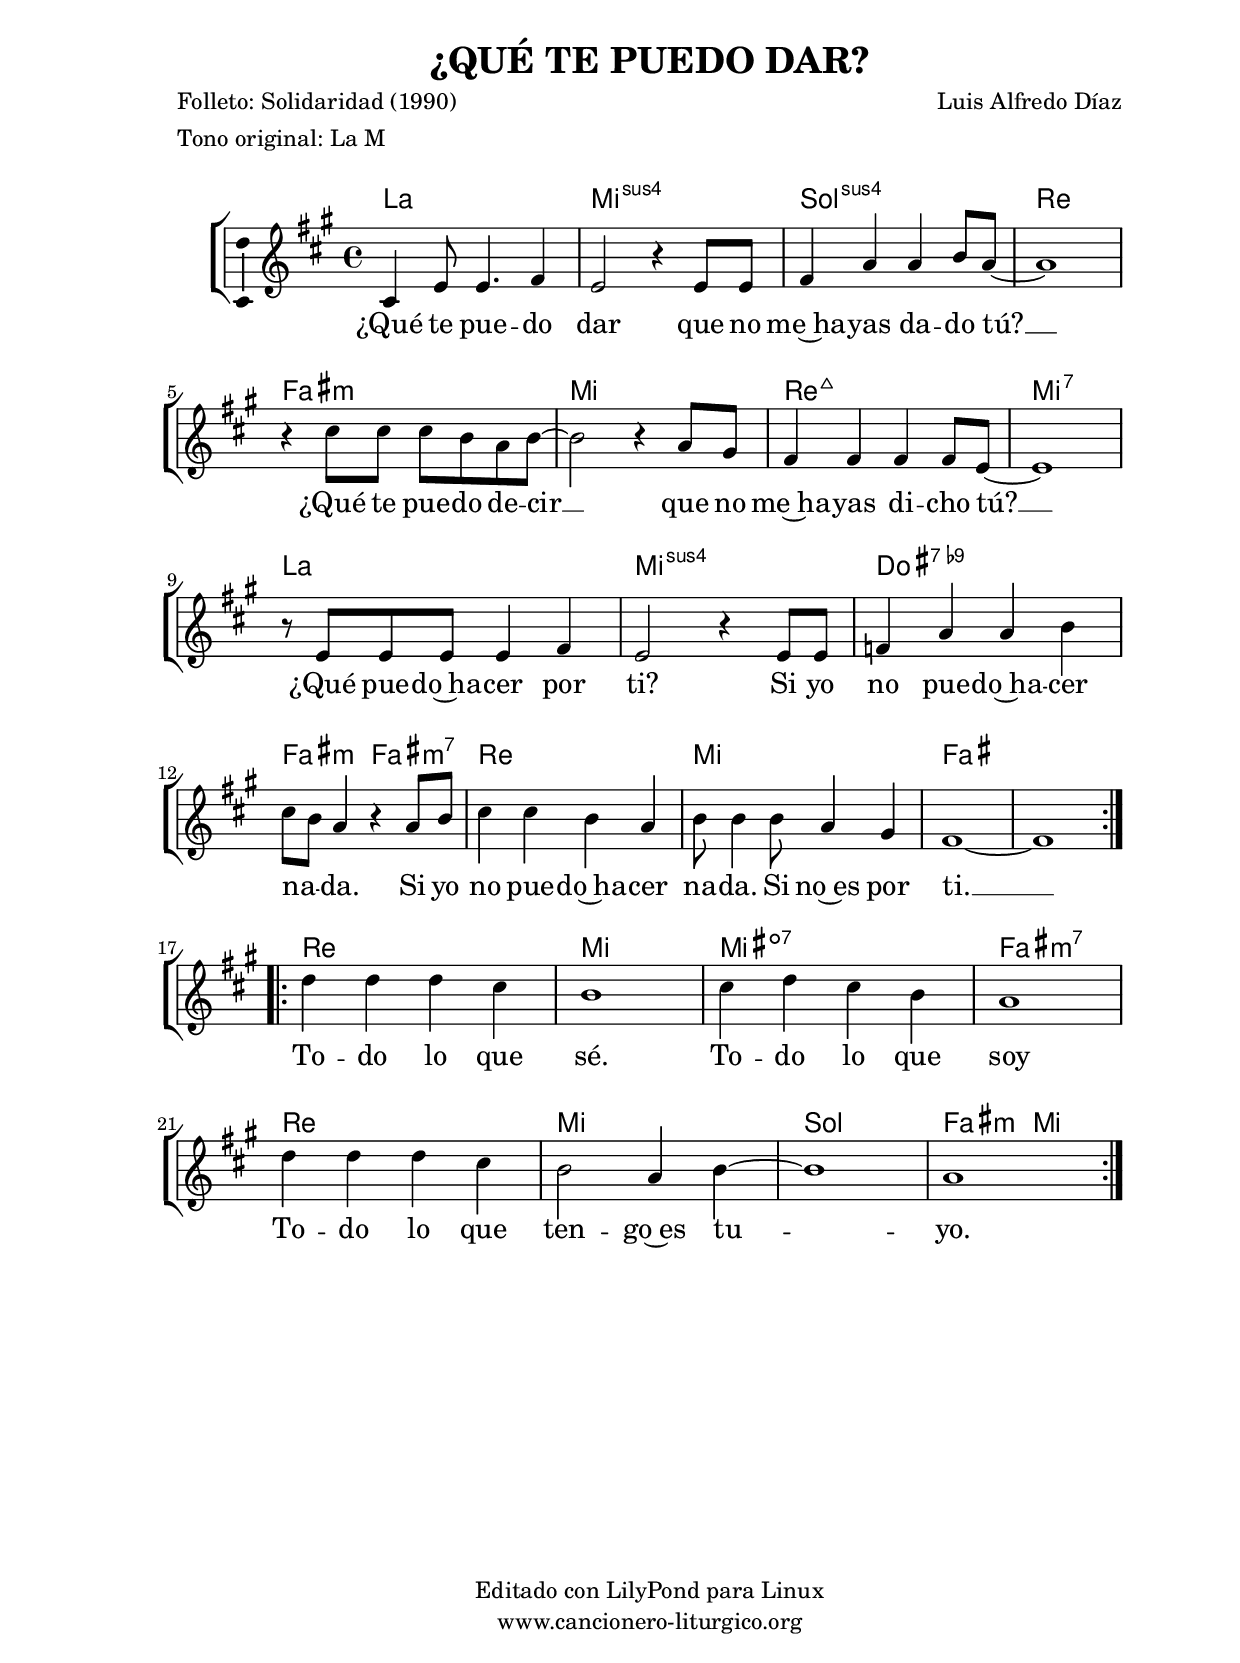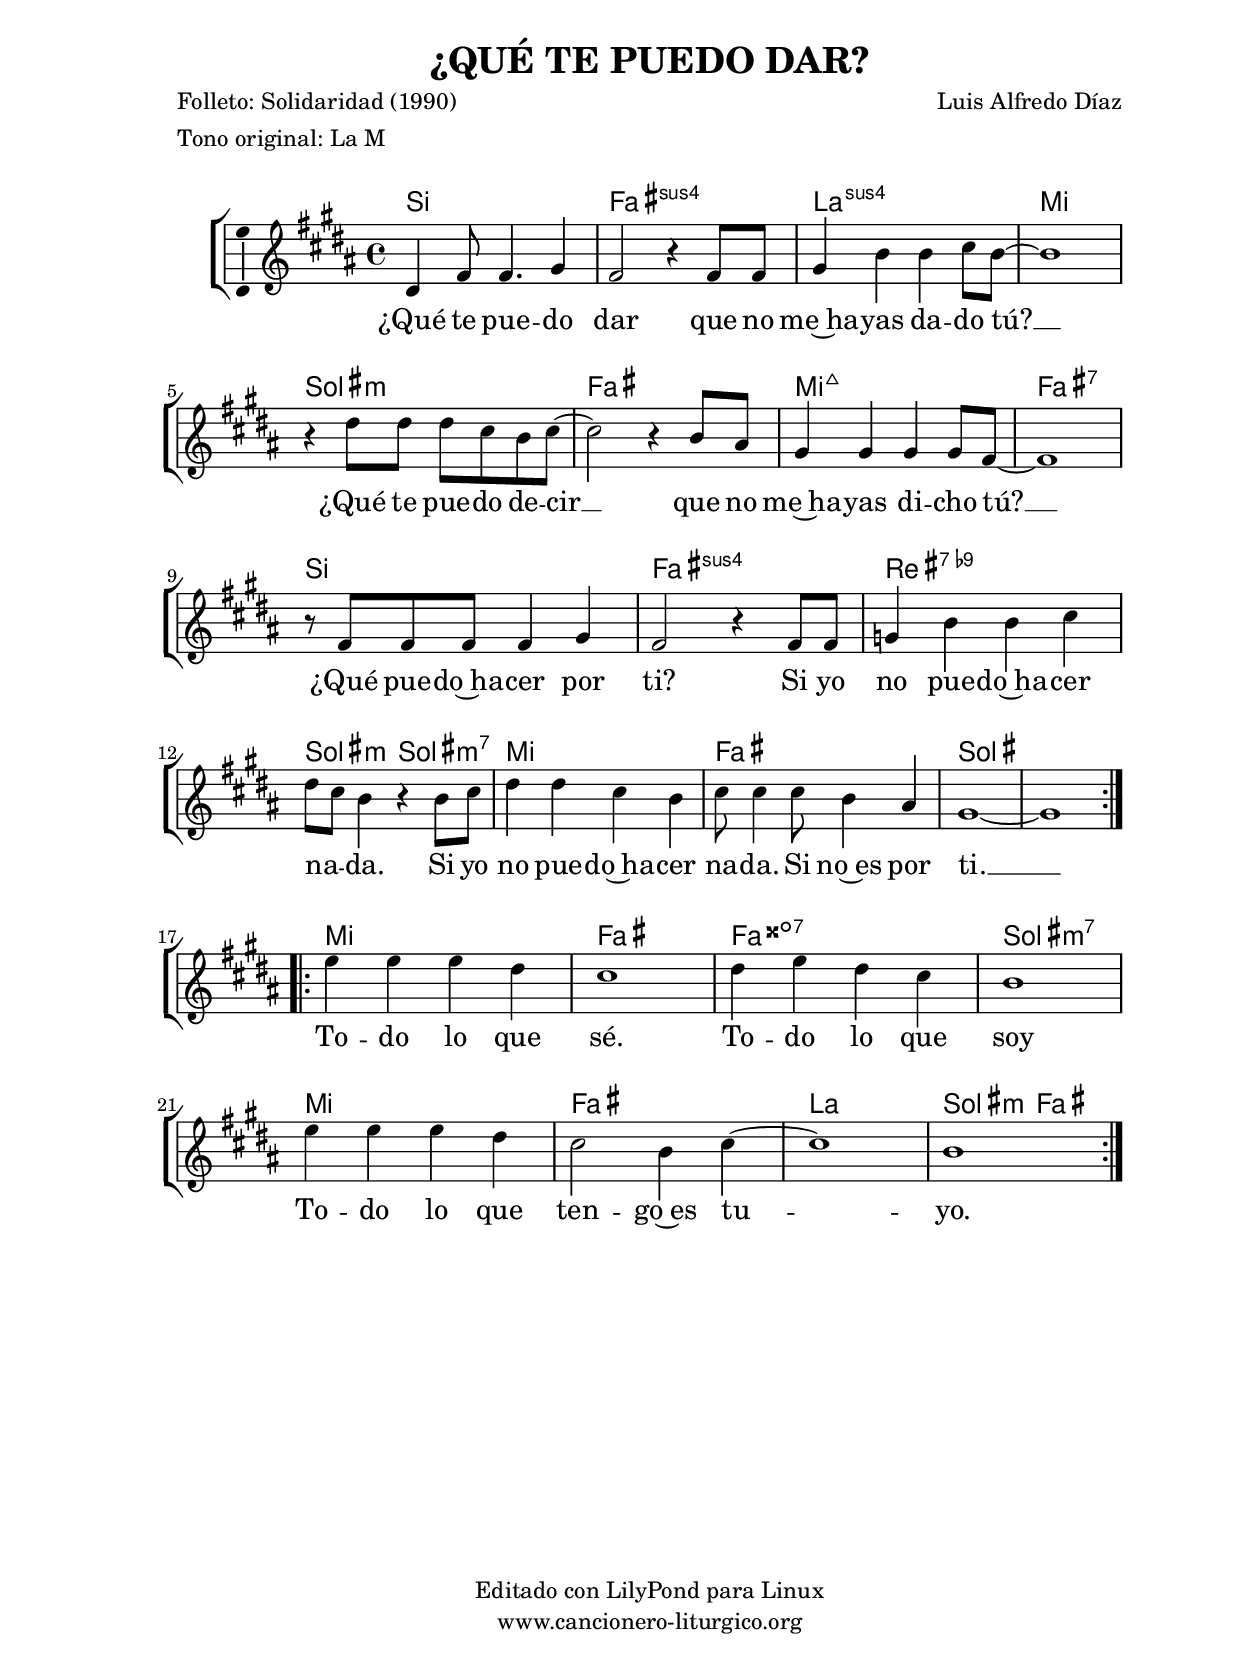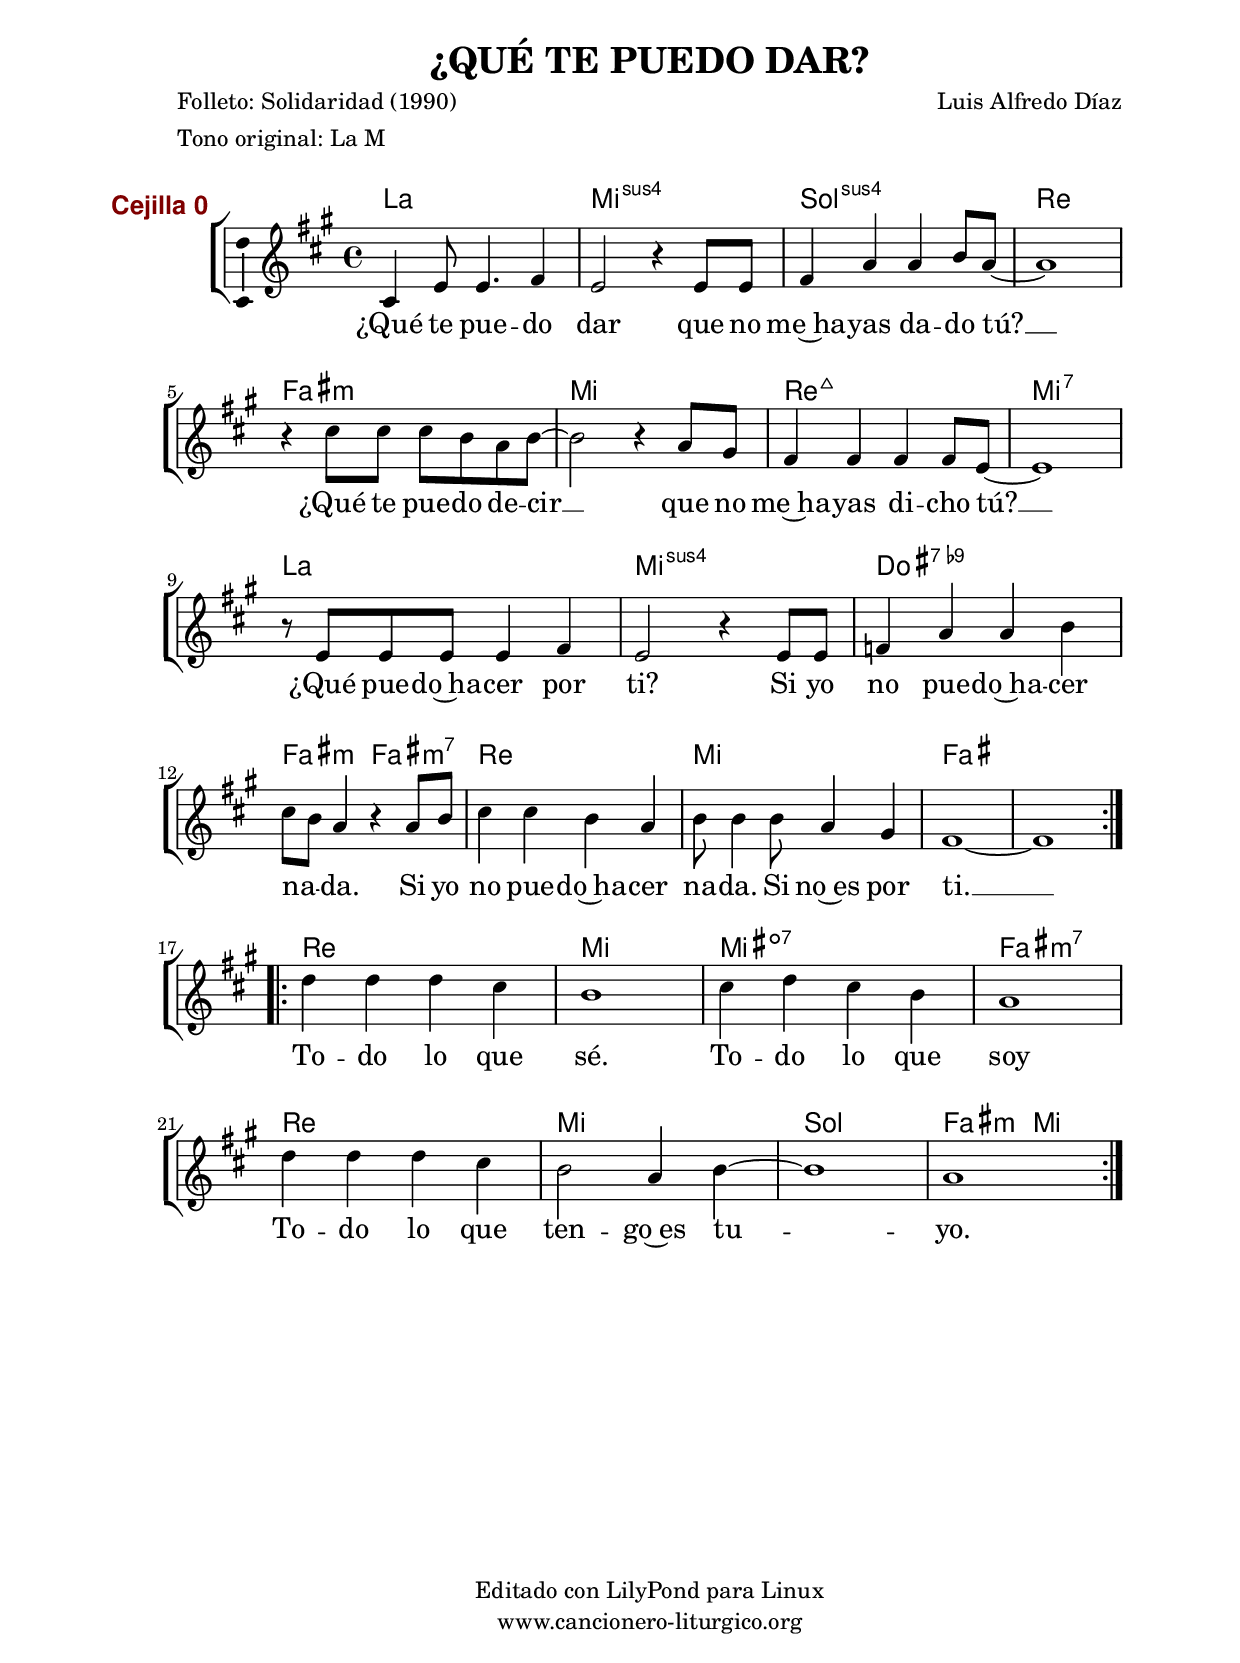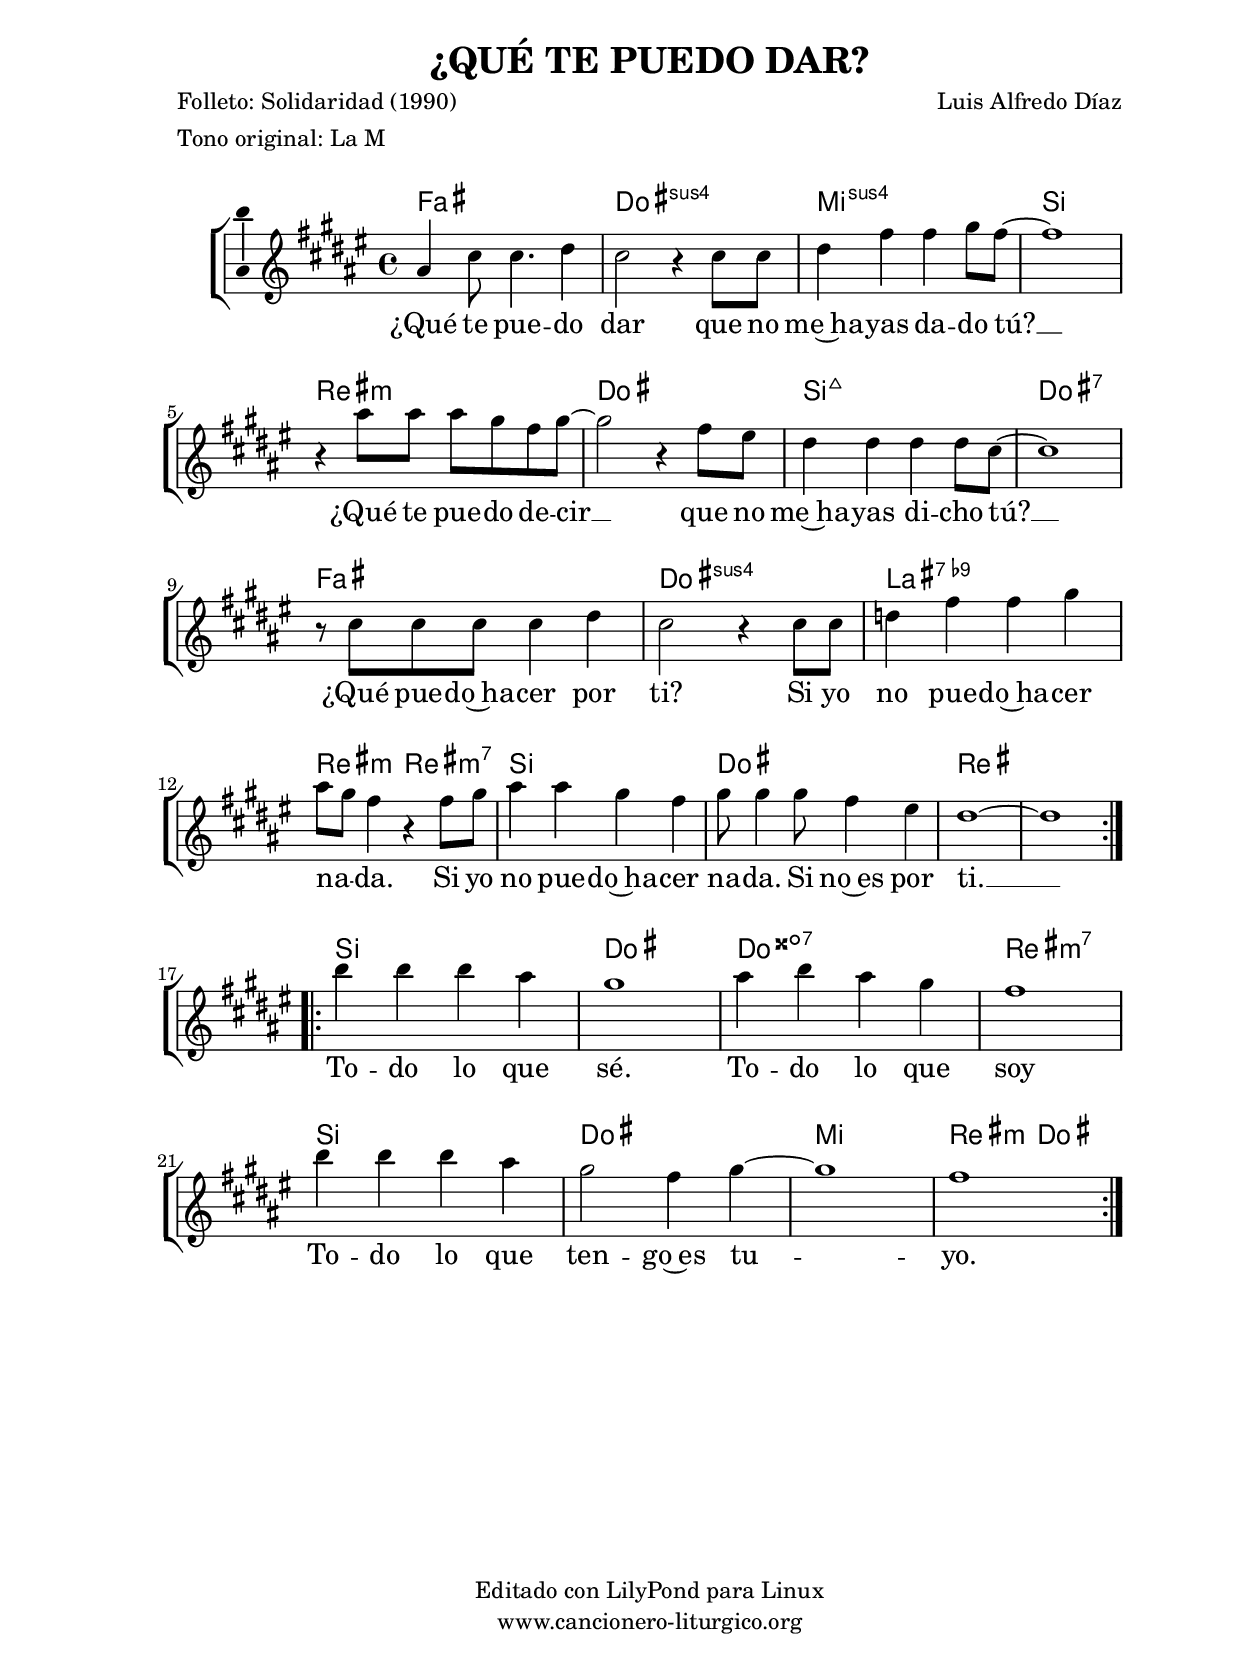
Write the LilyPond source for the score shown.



%versión de lilypond para la que se ha escrito esta partitura:
\version "2.16.0"

	%Tamaño papel
	#(set-default-paper-size "a4")
	%Tamaño partitura
	#(set-global-staff-size 20)
	%No responde al pulsar sobre una nota
	#(ly:set-option 'point-and-click #f)

%parámetros del encabezamiento:
\header {
	title = "¿QUÉ TE PUEDO DAR?"
%COPIADO DE FOLLETO DE 1990
	subtitle = ""
	composer = "Luis Alfredo Díaz"
	poet = "Folleto: Solidaridad (1990)"
	meter = "Tono original: La M"
	arranger = ""
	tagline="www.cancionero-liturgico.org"
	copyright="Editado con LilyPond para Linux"
	tiempo = ""
	usos = "Ofertorio"
	letra = ""
	}

%parámetros asociados al papel:
\paper  {
	oddHeaderMarkup = \markup {\fill-line { \on-the-fly #not-first-page \fromproperty #'header:title \on-the-fly #not-first-page \fromproperty #'header:composer }}
	evenHeaderMarkup = \markup {\fill-line { \fromproperty #'header:composer \fromproperty #'header:title }}
	#(set-paper-size "a4")
	print-page-number = ##f
	first-page-number = 1
	print-first-page-number = ##f
%	head-separation = 3.0 \cm
	top-margin = 2.0 \cm
	bottom-margin = 0.5\cm
%%%	bottom-margin = -1.0\cm
	left-margin = 3.0 \cm
	line-width = 16.0 \cm 
	indent = 8\mm
	interscoreline = 2.\mm
	between-system-space = 15\mm
%	para que las partituras no llenen la hoja:
	ragged-bottom = ##t
%	idem para la última hoja:
	ragged-last-bottom = ##f
%	para que las partituras llenen el ancho del papel:
	ragged-last = ##f
	after-title-space = 2.5 \cm
%page-count=1
%system-count=14

	%Flexible Vertical Spacing
%	markup-markup-spacing =
%	#'((basic-distance . 15) (minimum-distance . 15) (padding . 3))
	markup-system-spacing =
	#'((basic-distance . 15) (minimum-distance . 15) (padding . 3))
	system-system-spacing =
	#'((basic-distance . 15) (minimum-distance . 15) (padding . 3))
	score-system-spacing =
	#'((basic-distance . 15) (minimum-distance . 15) (padding . 5))
%	top-system-spacing = % header
%	#'((basic-distance . 8) (minimum-distance . 0) (padding . 0))
%	top-markup-spacing =
%	#'((basic-distance . 20) (minimum-distance . 20) (padding . 0))
	last-bottom-spacing = % footer
	#'((basic-distance . 5) (minimum-distance . 5) (padding . 0))
%	score-markup-spacing =
%	#'((basic-distance . 16) (minimum-distance . 13) (padding . 0))

	}


%parámetros que afectan a toda la partitura:
global =  {
	%clave de sol (G):
	\clef G
	%armadura:
%	\transpose aes g
	\key a \major
	\tempo 4=120
	\set Score.tempoHideNote = ##t
	}


acordes = {
	\italianChords
	\chordmode {
%	\transpose aes g
{


\repeat volta 2 {
a1 e:sus4 g:sus4 d fis:m e d:maj7 e:7
a1 e:sus4 cis:7.9- fis2:m fis:m7 d1 e fis fis
}
\repeat volta 2 {
d1 e eis:7dim fis:m7 d e g fis2:m e
}

	}
	}
}

melodia = 
%	\transpose aes g
{
\time 4/4

\relative c'{

\repeat volta 2 {
cis4 e8 e4. fis4
e2 r4 e8 e
fis4 a a b8 a~
a1
r4 cis8 cis cis b a b~
b2 r4 a8 gis
fis4 fis fis fis8 e~
e1

r8 e8 e e e4 fis
e2 r4 e8 e
f4 a a b
cis8 b a4 r4 a8 b
cis4 cis b a
b8 b4 b8 a4 gis
fis1~
fis1
}

\break

\repeat volta 2 {
d'4 d d cis
b1
cis4 d cis b
a1
d4 d d cis
b2 a4 b~
b1
a1
}

%\bar "|."

}
}


texto = \lyricmode {

¿Qué te pue -- do dar
que no me~ha -- yas da -- do tú? __
¿Qué te pue -- do de -- cir __
que no me~ha -- yas di -- cho tú? __

¿Qué pue -- do~ha -- cer por ti?
Si yo no pue -- do~ha -- cer na -- _ da.
Si yo no pue -- do~ha -- cer na -- da.
Si no~es por ti. __

To -- do lo que sé.
To -- do lo que soy
To -- do lo que ten -- go~es tu -- yo.

}


acordesStaff = \context ChordNames = acordesStaff <<
	\set chordChanges = ##t
	\acordes
	>>


%%%%%%%%%%%%%%%%%%%%%%%%%%%%%%%%%%% CEJILLA %%%%%%%%%%%%%%%%%%%%%%%%%%%%%%%%%%%
acordescejilla = {
%%%	\override ChordNames.ChordName #'font-size = #-1
%%%	\override ChordNames.ChordName #'font-series = #'bold
	\transpose c c {
		\acordes
		}
	}

acordescejillaStaff = \context ChordNames = acordescejillaStaff <<
	\set Staff.instrumentName = \markup \with-color #darkred \larger \bold \sans "Cejilla 0"
	\set chordChanges = ##t
	\acordescejilla
	>>
%%%%%%%%%%%%%%%%%%%%%%%%%%%%%%%%%%% CEJILLA %%%%%%%%%%%%%%%%%%%%%%%%%%%%%%%%%%%


vozStaff = \context Voice = vozStaff
\with {\consists "Ambitus_engraver"}
<<
%	\set Staff.instrumentName = ""
%	\set Staff.shortInstrumentName = ""
%	\set Staff.midiInstrument = #"clarinet"
%	\set Staff.midiInstrument = #"cello"
	\set Staff.midiInstrument = #"flute"
%	\set Staff.midiInstrument = #"electric guitar (jazz)"
%	\set Staff.midiInstrument = #"english horn"
%	\set Staff.midiInstrument = #"violin"
%	\set Staff.midiInstrument = #"glockenspiel"
	\set Staff.midiMinimumVolume = #0.7
	\set Staff.midiMaximumVolume = #0.9
	\global
	\melodia
	>>


textoStaff = \context Lyrics = textoStaff <<
	\lyricsto vozStaff \texto
	>>


\book {
	\score {
		\context ChoirStaff {
			\override StaffGroup.SystemStartBracket #'collapse-height = #1
			\override Score.SystemStartBar #'collapse-height = #1
			<<
			\acordesStaff
			\vozStaff
			\textoStaff
			>>
			}
		\layout {
	    		\context {
				\Lyrics
				\override LyricText #'font-size = #2
				}
	   		 \context {
				\Score
				\override StaffSymbol #'staff-space = #(magstep +3)
				}
			}
		}
	\score {
		\unfoldRepeats
		\context ChoirStaff {
			<<
			\acordesStaff
			\vozStaff
			>>
			}
		\midi {
	  		\context {
	  			\Score
				tempoWholesPerMinute = #(ly:make-moment 70 4)
				}
			}
		}
	}


%Partitura para guitarra
#(define output-suffix "G")
\book {
	\score {
		\context ChoirStaff {
			\override StaffGroup.SystemStartBracket #'collapse-height = #1
			\override Score.SystemStartBar #'collapse-height = #1
			<<
			\acordescejillaStaff
			\vozStaff
			\textoStaff
			>>
			}
		\layout {
%%%%%%%%%%%%%%%%%%%%%%%%%%%%%%%%%%% CEJILLA %%%%%%%%%%%%%%%%%%%%%%%%%%%%%%%%%%%
			\context {
				\ChordNames \consists Instrument_name_engraver
				}
%%%%%%%%%%%%%%%%%%%%%%%%%%%%%%%%%%% CEJILLA %%%%%%%%%%%%%%%%%%%%%%%%%%%%%%%%%%%
	    		\context {
				\Lyrics
				\override LyricText #'font-size = #2
				}
	   		 \context {
				\Score
				\override StaffSymbol #'staff-space = #(magstep +3)
				}
			}
		}
	}


#(define output-suffix "C")
\book {
	\score {
		\context ChoirStaff {
			\override StaffGroup.SystemStartBracket #'collapse-height = #1
			\override Score.SystemStartBar #'collapse-height = #1
\transpose c d
			<<
			\acordesStaff
			\vozStaff
			\textoStaff
			>>
			}
		\layout {
	    		\context {
				\Lyrics
				\override LyricText #'font-size = #2
				}
	   		 \context {
				\Score
				\override StaffSymbol #'staff-space = #(magstep +3)
				}
			}
		}
	}


#(define output-suffix "S")
\book {
	\score {
		\context ChoirStaff {
			\override StaffGroup.SystemStartBracket #'collapse-height = #1
			\override Score.SystemStartBar #'collapse-height = #1
\transpose c a
			<<
			\acordesStaff
			\vozStaff
			\textoStaff
			>>
			}
		\layout {
	    		\context {
				\Lyrics
				\override LyricText #'font-size = #2
				}
	   		 \context {
				\Score
				\override StaffSymbol #'staff-space = #(magstep +3)
				}
			}
		}
	}


